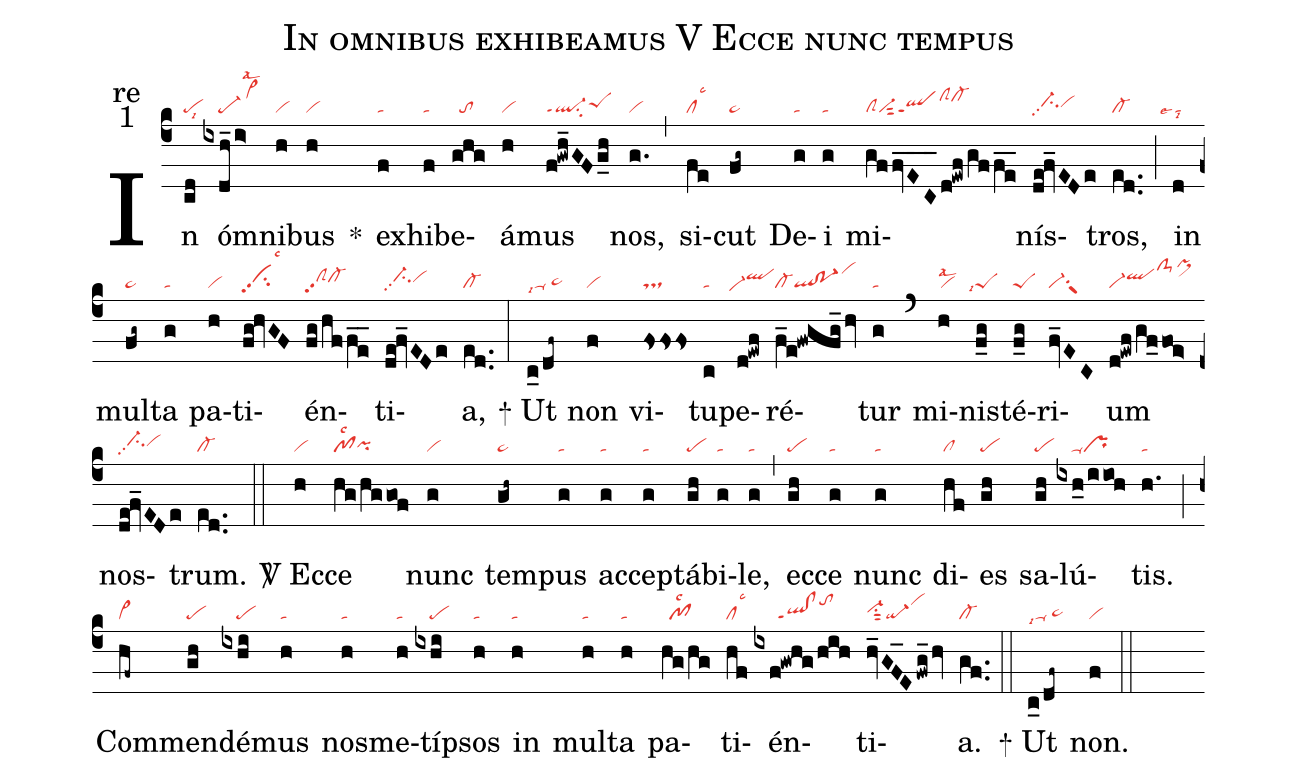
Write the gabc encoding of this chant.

name:In omnibus exhibeamus V Ecce nunc tempus;
office-part:re;
mode:1;
nabc-lines:1;
%%
(c4) In(cd|pelsi8) óm(ixdh_/i>|////pe-vi>hklsal2)ni(h|vi)bus(h|vi) <sp>*</sp>() ex(f|ta)hi(f|ta)be(ghg|//to)á(h|vi)mus(f!gwh_GFg_h|ql-ppt1su2peShh) nos,(g.|vi) (,) si(fe|cllsc3)cut(fg~|ta>) De(g|ta)i(g|ta) mi(gffvEC___d!ewf/gffe__|clSvi-sut2qlppt1clShjcl-hj)nís(de!fv_EDe|//ci-hhpp2vihh)tros,(ed..|cl-) (;) in(d|```talsi8lse4) mul(fg~|ta>)ta(g|ta) pa(h|vi)ti(fg!hvGF|cihhpp2lsc3)én(fg/hffe__|clShhpp2cl-hh)ti(de!fv_EDe|//ci-hhpp2vihh)a,(ed..|cl-) (:)
<sp>+</sp> Ut(c_0/df~|ta-lsi7/ta>hg) non(f|vi) vi(fsss|ts)tu(c|ta)pe(d!ewf|``vi-heqlhi)ré(f_e!fwgfg_/hv|cl-ql!po-1vihk)tur(g|ta) (`) mi(h|vilsal2)nis(f_g|``peSlsi7)té(f_g|peS)ri(fv_EC|vi-su1suw1)um(d!ewf/gf_foe>|vi-qlhiclS-hlpi>hm) nos(de!fv_EDe|//ci-hhpp2vihh)trum.(ed..|cl-) (::)

<sp>V/</sp> Ec(h|vi)ce(hg/hggof|pf1lsc2pihg) nunc(g|vi) tem(gh~|ta>)pus(g|ta) ac(g|ta)cep(g|ta)tá(gh|pe)bi(g|ta)le,(g|ta) (,) ec(gh|pe)ce(g|ta) nunc(g|ta) di(hf|cl)es(gh|pe) sa(gh|pe)lú(ixh_0/iioh|////ta-pr)tis.(h.|ta) (;) Com(hf~|vi>)men(gh|pe)dé(ixhi|////pe)mus(h|ta) nos(h|ta)me(h|ta)típ(ixhi|////pe)sos(h|ta) in(h|ta) mul(h|ta)ta(h|ta) pa(hg/hg|//pf1lsc2)ti(hf|cllsc3)én(ixf!gwhg/hih|//////ql!clppt1tohk)ti(hv_GF_E/fwg_/hv|vi-hhsu1sut2qi-vihk)a.(gf..|cl-) (::)
<sp>+</sp> Ut(c_0/df~|ta-lsi7/ta>hg) non.(f|vi) (::)
